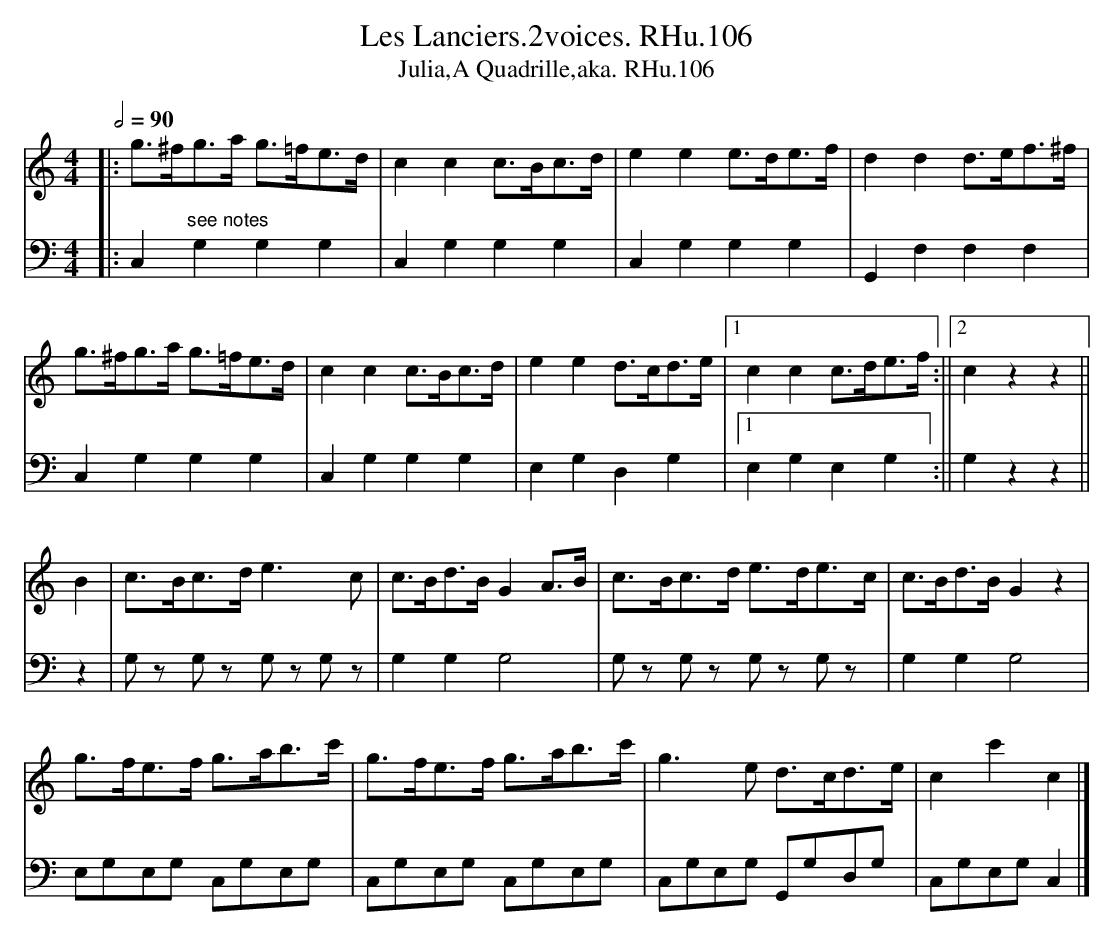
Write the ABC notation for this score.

X:1
T:Les Lanciers.2voices. RHu.106
T:Julia,A Quadrille,aka. RHu.106
M:4/4
L:1/8
Q:1/2=90
K:C
[V:1]|:g>^fg>a g>=fe>d|c2c2 c>Bc>d|e2e2e>de>f|d2d2d>ef>^f|
[V:2]|:C,2"see notes"G,2G,2G,2|C,2G,2G,2G,2|C,2G,2G,2G,2|G,,2F,2F,2F,2|
[V:1]g>^fg>a g>=fe>d|c2c2 c>Bc>d|e2e2 d>cd>e|1c2c2c>de>f:||2c2z2z2||
[V:2]C,2G,2G,2G,2|C,2G,2G,2G,2|E,2G,2D,2G,2|1E,2G,2E,2G,2:||G,2 z2z2||
[V:1]B2|c>Bc>d e3c|c>Bd>B G2A>B|c>Bc>d e>de>c|c>Bd>BG2z2|
[V:2]z2|G,z G,z G,z G,z|G,2G,2G,4|G,z G,z G,z G,z|G,2G,2G,4|
[V:1]g>fe>f g>ab>c'|g>fe>f g>ab>c'|g3e d>cd>e|c2c'2c2|]
[V:2]E,G,E,G, C,G,E,G,|C,G,E,G, C,G,E,G,|C,G,E,G, G,,G,D,G,|C,G,E,G,C,2|]
